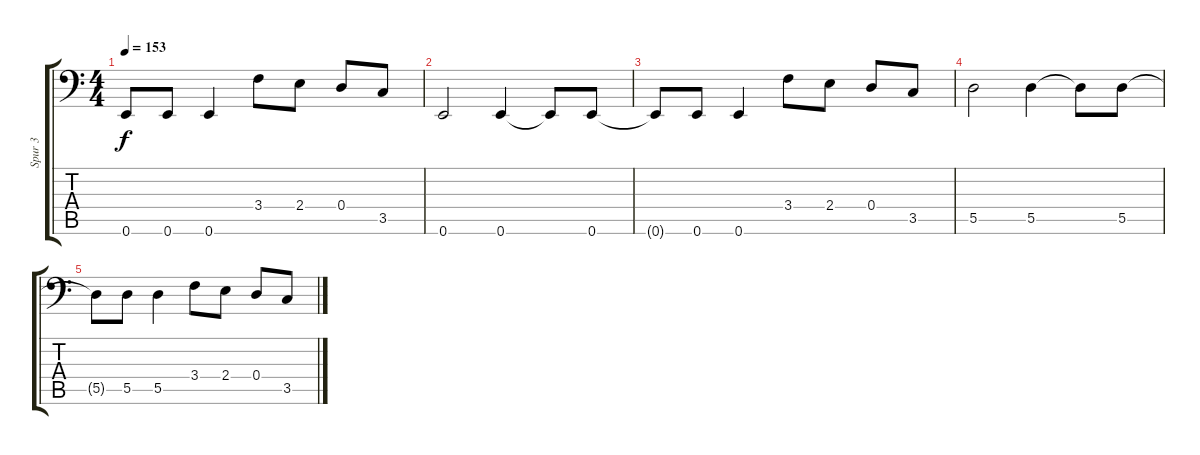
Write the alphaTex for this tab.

\track ("Spur 3" "Spur 3") {instrument electricbassfinger}
\staff {score tabs}
\tuning (E3 B2 G2 D2 A1 E1) {hide}
\ts (4 4)
\tempo 153
\clef f4
\ks c
0.6{t}.8{dy f} 0.6.8 0.6.4 3.4.8 2.4.8 0.4.8 3.5.8 |
0.6.2 0.6.4 0.6{t}.8 0.6.8 |
0.6{t}.8 0.6.8 0.6.4 3.4.8 2.4.8 0.4.8 3.5.8 |
5.5.2 5.5.4 5.5{t}.8 5.5.8 |
5.5{t}.8 5.5.8 5.5.4 3.4.8 2.4.8 0.4.8 3.5.8
